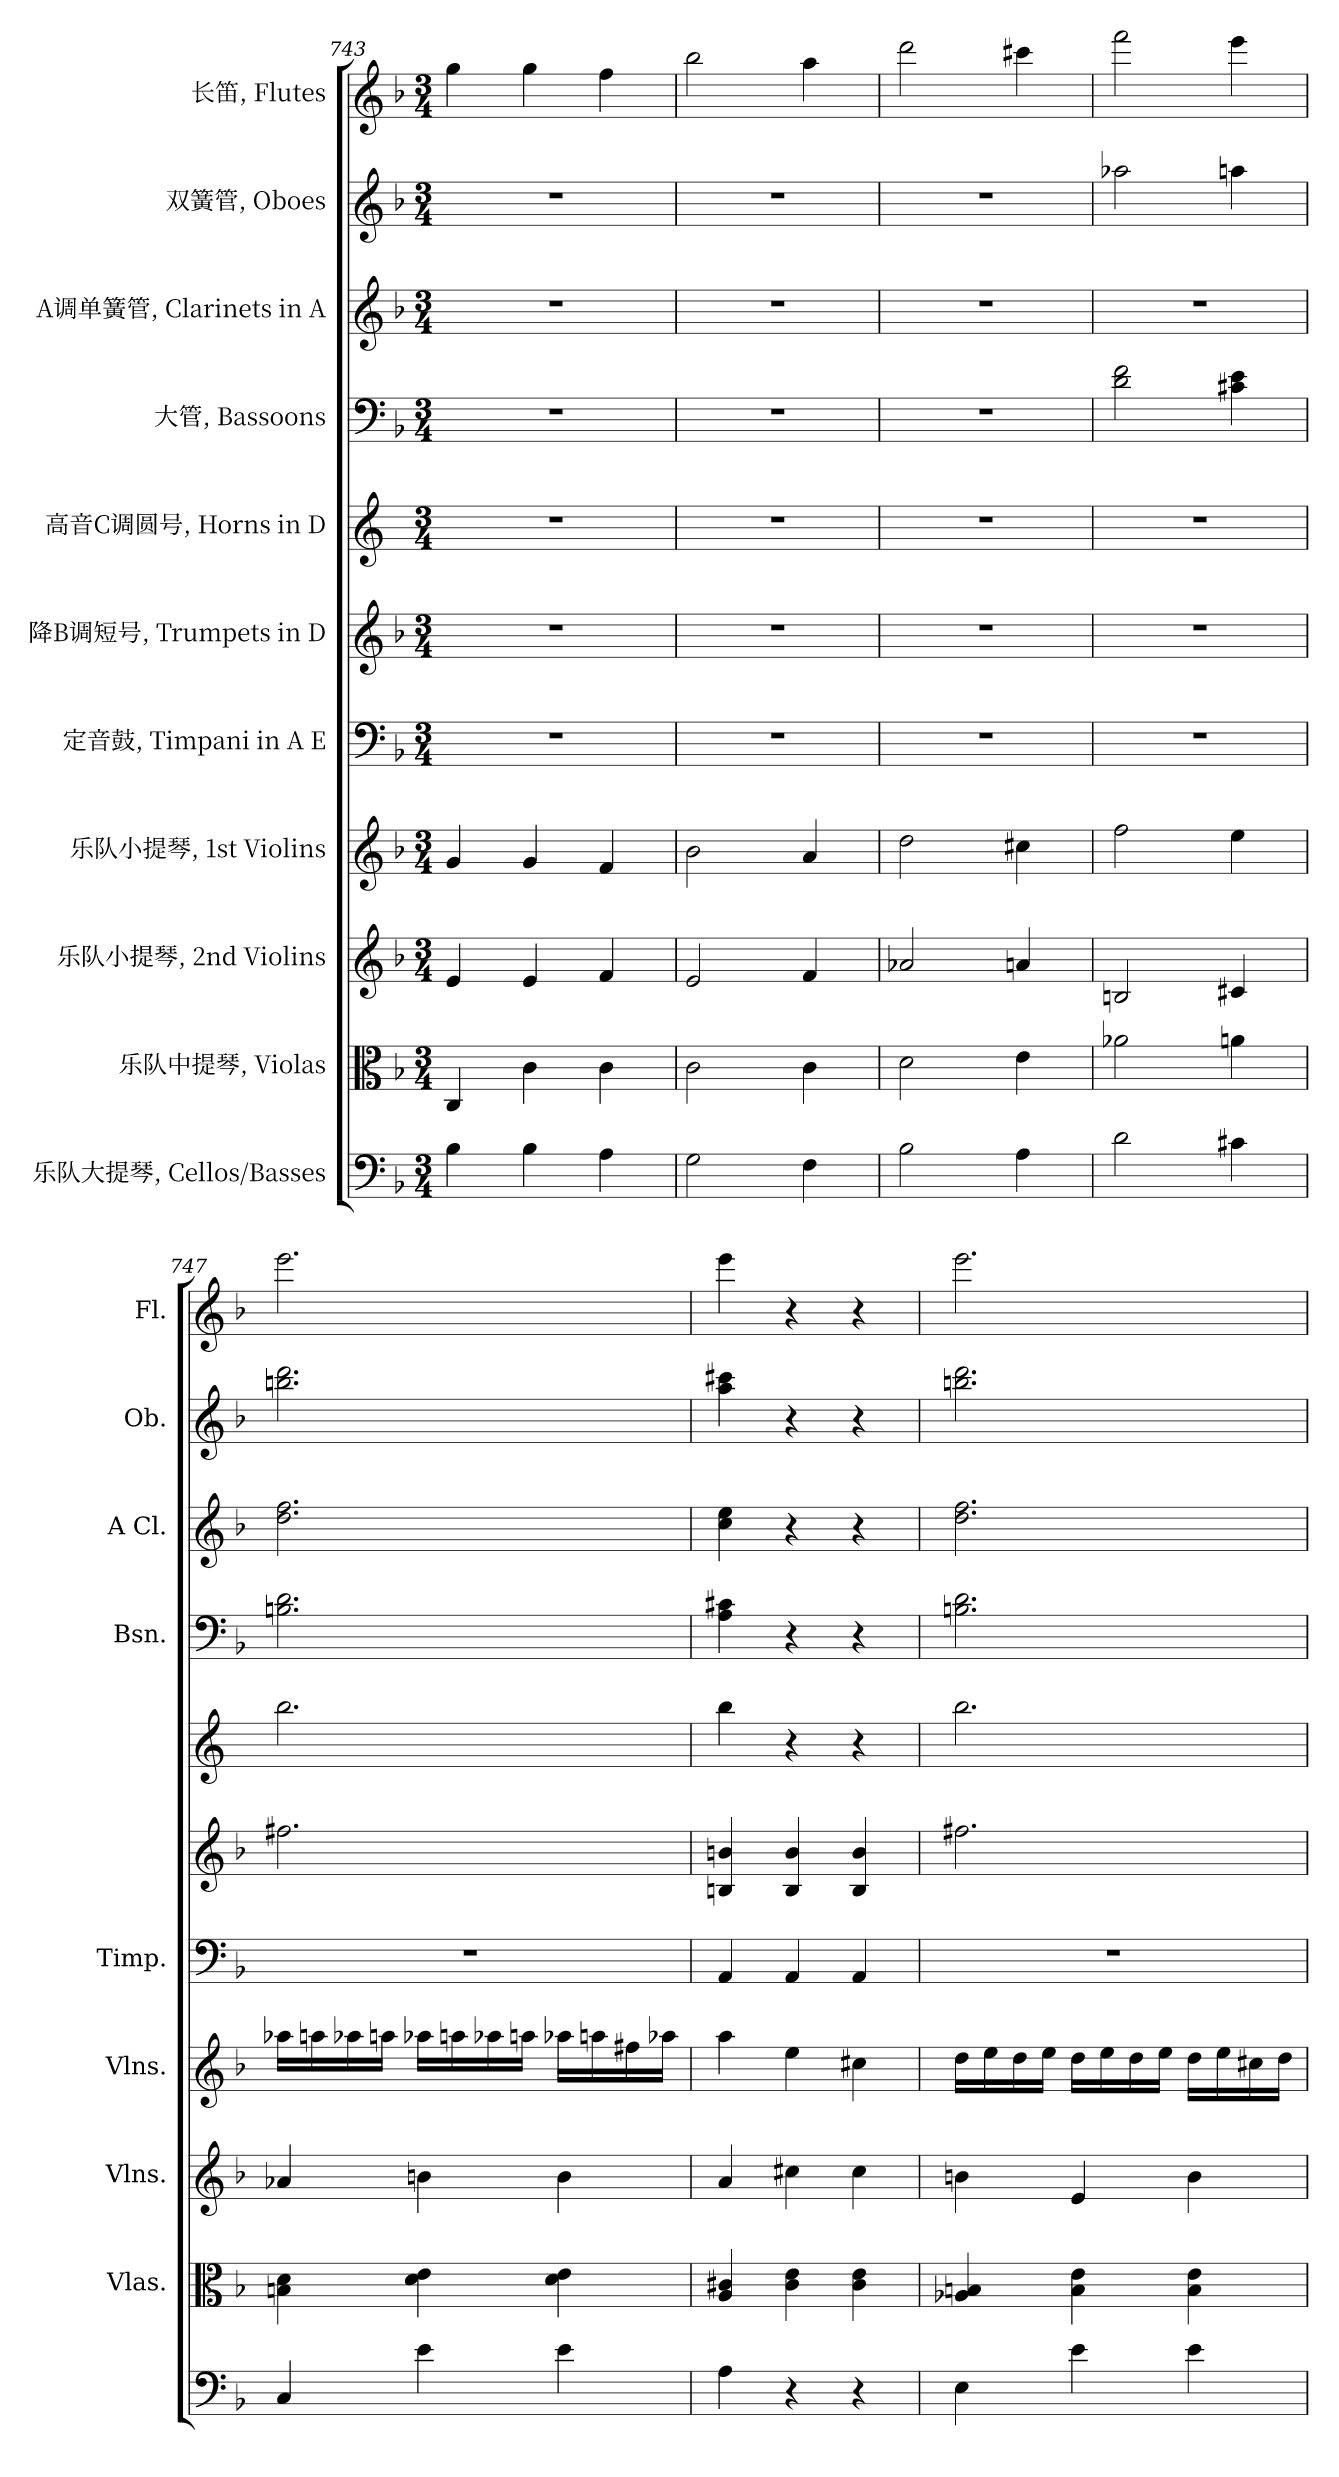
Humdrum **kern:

**kern	**kern	**kern	**kern	**kern	**kern	**kern	**kern	**kern	**kern	**kern
*part11	*part10	*part9	*part8	*part7	*part6	*part5	*part4	*part3	*part2	*part1
*staff11	*staff10	*staff9	*staff8	*staff7	*staff6	*staff5	*staff4	*staff3	*staff2	*staff1
*I"乐队大提琴, Cellos/Basses	*I"乐队中提琴, Violas	*I"乐队小提琴, 2nd Violins	*I"乐队小提琴, 1st Violins	*I"定音鼓, Timpani in A E	*I"降B调短号, Trumpets in D	*I"高音C调圆号, Horns in D	*I"大管, Bassoons	*I"A调单簧管, Clarinets in A	*I"双簧管, Oboes	*I"长笛, Flutes
*	*I'Vlas.	*I'Vlns.	*I'Vlns.	*I'Timp.	*	*	*I'Bsn.	*I'A Cl.	*I'Ob.	*I'Fl.
!!LO:PB:g=z
*clefF4	*clefC3	*clefG2	*clefG2	*clefF4	*clefG2	*clefG2	*clefF4	*clefG2	*clefG2	*clefG2
*	*	*	*	*	*ITrd1c2	*ITrd4c7	*	*ITrd2c3	*	*
*k[b-]	*k[b-]	*k[b-]	*k[b-]	*k[b-]	*k[b-e-a-]	*k[b-]	*k[b-]	*k[f#c#]	*k[b-]	*k[b-]
*M3/4	*M3/4	*M3/4	*M3/4	*M3/4	*M3/4	*M3/4	*M3/4	*M3/4	*M3/4	*M3/4
=743	=743	=743	=743	=743	=743	=743	=743	=743	=743	=743
4B-\	4C/	4e/	4g/	2.r	2.r	2.r	2.r	2.r	2.r	4gg\
4B-\	4c\	4e/	4g/	.	.	.	.	.	.	4gg\
4A\	4c\	4f/	4f/	.	.	.	.	.	.	4ff\
=744	=744	=744	=744	=744	=744	=744	=744	=744	=744	=744
2G\	2c\	2e/	2b-\	2.r	2.r	2.r	2.r	2.r	2.r	2bb-\
4F\	4c\	4f/	4a/	.	.	.	.	.	.	4aa\
=745	=745	=745	=745	=745	=745	=745	=745	=745	=745	=745
2B-\	2d\	2a-X/	2dd\	2.r	2.r	2.r	2.r	2.r	2.r	2ddd\
4A\	4e\	4an/	4cc#X\	.	.	.	.	.	.	4ccc#X\
=746	=746	=746	=746	=746	=746	=746	=746	=746	=746	=746
2d\	2a-X\	2Bn/	2ff\	2.r	2.r	2.r	2d\ 2f\	2.r	2aa-X\	2fff\
4c#X\	4an\	4c#X/	4ee\	.	.	.	4c#X\ 4e\	.	4aan\	4eee\
=747	=747	=747	=747	=747	=747	=747	=747	=747	=747	=747
4C/	4Bn\ 4d\	4a-X/	16aa-X\LL	2.r	2.een\	2.ee\	2.Bn\ 2.d\	2.b\ 2.dd\	2.bbn\ 2.ddd\	2.eee\
.	.	.	16aan\	.	.	.	.	.	.	.
.	.	.	16aa-X\	.	.	.	.	.	.	.
.	.	.	16aan\JJ	.	.	.	.	.	.	.
4e\	4d\ 4e\	4bn\	16aa-X\LL	.	.	.	.	.	.	.
.	.	.	16aan\	.	.	.	.	.	.	.
.	.	.	16aa-X\	.	.	.	.	.	.	.
.	.	.	16aan\JJ	.	.	.	.	.	.	.
4e\	4d\ 4e\	4b\	16aa-X\LL	.	.	.	.	.	.	.
.	.	.	16aan\	.	.	.	.	.	.	.
.	.	.	16ff#X\	.	.	.	.	.	.	.
.	.	.	16aa-X\JJ	.	.	.	.	.	.	.
!!LO:PB:g=z
=748	=748	=748	=748	=748	=748	=748	=748	=748	=748	=748
4A\	4A/ 4c#X/	4a/	4aa\	4AA/	4An/ 4an/	4ee\	4A\ 4c#X\	4a\ 4cc#\	4aa\ 4ccc#X\	4eee\
4r	4c#\ 4e\	4cc#X\	4ee\	4AA/	4A/ 4a/	4r	4r	4r	4r	4r
4r	4c#\ 4e\	4cc#\	4cc#X\	4AA/	4A/ 4a/	4r	4r	4r	4r	4r
=749	=749	=749	=749	=749	=749	=749	=749	=749	=749	=749
4E\	4A-X/ 4Bn/	4bn\	16dd\LL	2.r	2.een\	2.ee\	2.Bn\ 2.d\	2.b\ 2.dd\	2.bbn\ 2.ddd\	2.eee\
.	.	.	16ee\	.	.	.	.	.	.	.
.	.	.	16dd\	.	.	.	.	.	.	.
.	.	.	16ee\JJ	.	.	.	.	.	.	.
4e\	4B\ 4e\	4e/	16dd\LL	.	.	.	.	.	.	.
.	.	.	16ee\	.	.	.	.	.	.	.
.	.	.	16dd\	.	.	.	.	.	.	.
.	.	.	16ee\JJ	.	.	.	.	.	.	.
4e\	4B\ 4e\	4b\	16dd\LL	.	.	.	.	.	.	.
.	.	.	16ee\	.	.	.	.	.	.	.
.	.	.	16cc#X\	.	.	.	.	.	.	.
.	.	.	16dd\JJ	.	.	.	.	.	.	.
=	=	=	=	=	=	=	=	=	=	=
*-	*-	*-	*-	*-	*-	*-	*-	*-	*-	*-
